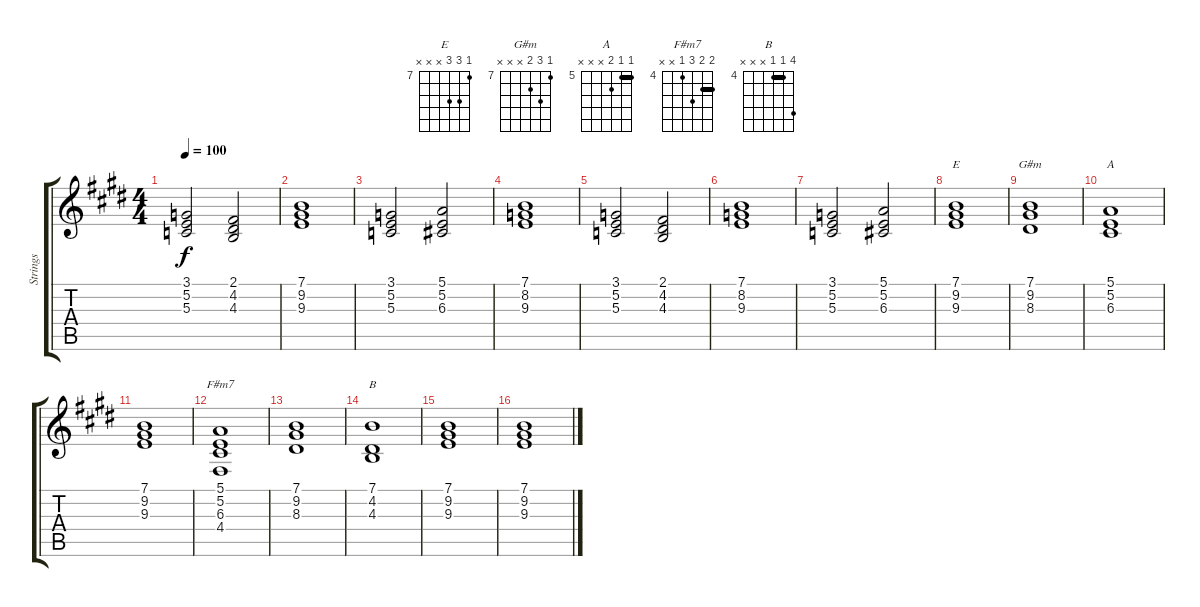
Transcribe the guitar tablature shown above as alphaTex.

\track ("Strings" "Strings") {instrument stringensemble1}
\staff {score tabs}
\tuning (E4 B3 G3 D3 A2 E2) {hide}
\chord ("E" 7 9 9 x x x) {firstfret 7}
\chord ("G#m" 7 9 8 x x x) {firstfret 7}
\chord ("A" 5 5 6 x x x) {firstfret 5 barre 5}
\chord ("F#m7" 5 5 6 4 x x) {firstfret 4 barre 5}
\chord ("B" 7 4 4 x x x) {firstfret 4 barre 4}
\ts (4 4)
\tempo 100
\clef g2
\ks e
(3.1 5.2 5.3).2{dy f} (2.1 4.2 4.3).2 |
\ks c#minor
(7.1 9.2 9.3).1 |
\ks e
(3.1 5.2 5.3).2 (5.1 5.2 6.3).2 |
(7.1 8.2 9.3).1 |
\ks c#minor
(3.1 5.2 5.3).2 (2.1 4.2 4.3).2 |
\ks e
(7.1 8.2 9.3).1 |
(3.1 5.2 5.3).2 (5.1 5.2 6.3).2 |
\ks c#minor
(7.1 9.2 9.3).1{ch "E"} |
(7.1 9.2 8.3).1{ch "G#m"} |
\ks e
(5.1 5.2 6.3).1{ch "A"} |
\ks c#minor
(7.1 9.2 9.3).1 |
(5.1 5.2 6.3 4.4).1{ch "F#m7"} |
(7.1 9.2 8.3).1 |
\ks e
(7.1 4.2 4.3).1{ch "B"} |
\ks c#minor
(7.1 9.2 9.3).1 |
(7.1 9.2 9.3).1
